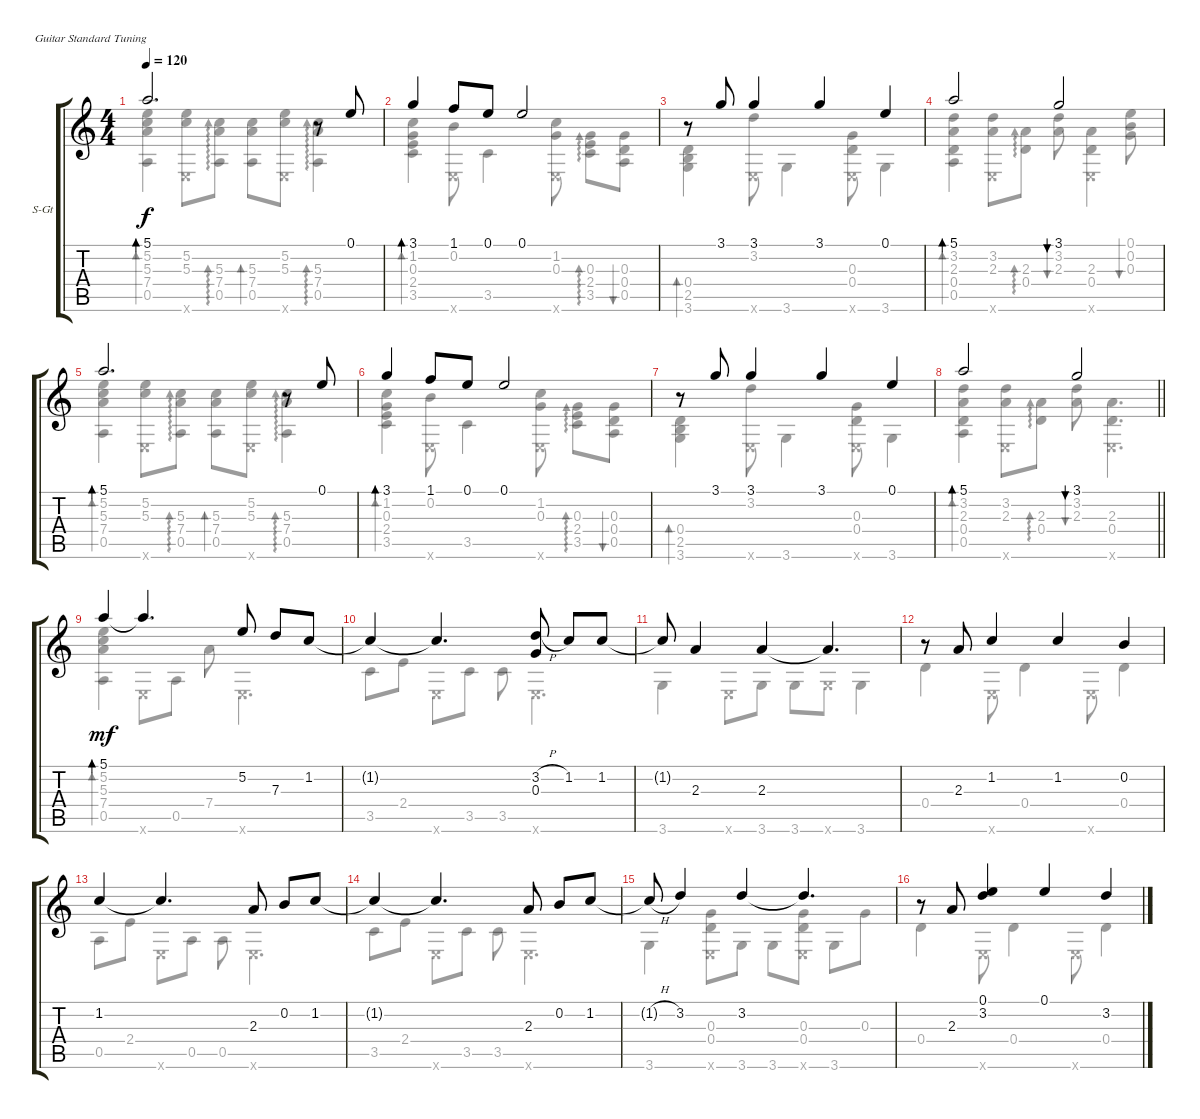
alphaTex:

\defaultSystemsLayout 4
\bracketExtendMode groupsimilarinstruments
\firstSystemTrackNameOrientation horizontal
\otherSystemsTrackNameOrientation horizontal
\track ("Steel Guitar" "S-Gt") {instrument acousticguitarsteel}
\staff {score tabs}
\tuning (E4 B3 G3 D3 A2 E2)
\voice
\ts (4 4)
\scale
0.534395
\tempo 120
\accidentals auto
\clef g2
\ottava regular
\simile none
\ks aminor
5.1.2{d bd 0 dy f} r.8{ad 0} 0.1.8 |
\scale
0.465695 3.1.4{bd 0} 1.1.8 0.1.8 0.1.2 |
\scale
0.499796 r.8{bd 0} 3.1.8 3.1.4 3.1.4 0.1.4 |
\scale
0.500548 5.1.2{bd 0} 3.1.2{bu 0} |
\scale
0.52725 5.1.2{d bd 0} r.8{ad 0} 0.1.8 |
\scale
0.472816 3.1.4{bd 0} 1.1.8 0.1.8 0.1.2 |
\scale
0.502149 r.8{bd 0} 3.1.8 3.1.4 3.1.4 0.1.4 |
\scale
0.498113
\barLineRight lightlight
5.1.2{bd 0} 3.1.2{bu 0} |
\scale
0.518571 5.1.4{bd 0 dy mf} 5.1{t}.4{d} 5.2.8 7.3.8 1.2.8 |
\scale
0.481481 1.2{t}.4 1.2{t}.4{d} (3.2{h} 0.3).8 1.2.8 1.2.8 |
\scale
0.522857 1.2{t}.8 2.3.4 2.3.4 2.3{t}.4{d} |
\scale
0.477208 r.8 2.3.8 1.2.4 1.2.4 0.2.4 |
\scale
0.535714 1.2.4 1.2{t}.4{d} 2.3.8 0.2.8 1.2.8 |
\scale
0.464387 1.2{t}.4 1.2{t}.4{d} 2.3.8 0.2.8 1.2.8 |
\scale
0.544286 1.2{h t}.8 3.2.4 3.2.4 3.2{t}.4{d} |
\scale
0.45584 r.8 2.3.8 (0.1 3.2).4 0.1.4 3.2.4
\voice
\clef g2
\ottava regular
\simile none
\ks aminor
(0.5 7.4 5.3 5.2).4{bd 30 dy f} (0.6{x} 5.3 5.2).8 (0.5 7.4 5.3).8{ad 30} (7.4 0.5 5.3).8{bd 30} (0.6{x} 5.3 5.2).8 (0.5 7.4 5.3).4{ad 30} |
(3.5 2.4 0.3 1.2).4{bd 30} (0.6{x} 0.2).8 3.5.4 (0.6{x} 0.3 1.2).8 (3.5 2.4 0.3).8{ad 0} (0.5 0.4 0.3).8{bu 30} |
(3.6 2.5 0.4).4{bd 30} (0.6{x} 3.2).8 3.6.4 (0.6{x} 0.3 0.4).8 3.6.4 |
(0.4 2.3 3.2 0.5).4{bd 30} (0.6{x} 3.2 2.3).8 (0.4 2.3).8{ad 0} (3.2 2.3).8{bu 30} (0.6{x} 0.4 2.3).4 (0.1 0.2 0.3).8{bu 30} |
(0.5 7.4 5.3 5.2).4{bd 30} (0.6{x} 5.3 5.2).8 (0.5 7.4 5.3).8{ad 30} (7.4 0.5 5.3).8{bd 30} (0.6{x} 5.3 5.2).8 (0.5 7.4 5.3).4{ad 30} |
(3.5 2.4 0.3 1.2).4{bd 30} (0.6{x} 0.2).8 3.5.4 (0.6{x} 0.3 1.2).8 (3.5 2.4 0.3).8{ad 0} (0.5 0.4 0.3).8{bu 30} |
(3.6 2.5 0.4).4{bd 30} (0.6{x} 3.2).8 3.6.4 (0.6{x} 0.3 0.4).8 3.6.4 |
\barLineRight lightlight
(0.4 2.3 3.2 0.5).4{bd 30} (0.6{x} 3.2 2.3).8 (0.4 2.3).8{ad 0} (3.2 2.3).8{bu 30} (0.6{x} 0.4 2.3).4{d} |
(0.5 7.4 5.3 5.2).4{bd 30 dy mf} 0.6{x}.8 0.5.8 7.4.8 0.6{x}.4{d} |
3.5.8 2.4.8 0.6{x}.8 3.5.8 3.5.8 0.6{x}.4{d} |
3.6.4 0.6{x}.8 3.6.8 3.6.8 3.6{x}.8 3.6.4 |
0.4.4 0.6{x}.8 0.4.4 0.6{x}.8 0.4.4 |
0.5.8 2.4.8 0.6{x}.8 0.5.8 0.5.8 0.6{x}.4{d} |
3.5.8 2.4.8 0.6{x}.8 3.5.8 3.5.8 0.6{x}.4{d} |
3.6.4 (0.6{x} 0.3 0.4).8 3.6.8 3.6.8 (0.6{x} 0.4 0.3).8 3.6.8 0.3.8 |
0.4.4 0.6{x}.8 0.4.4 0.6{x}.8 0.4.4
